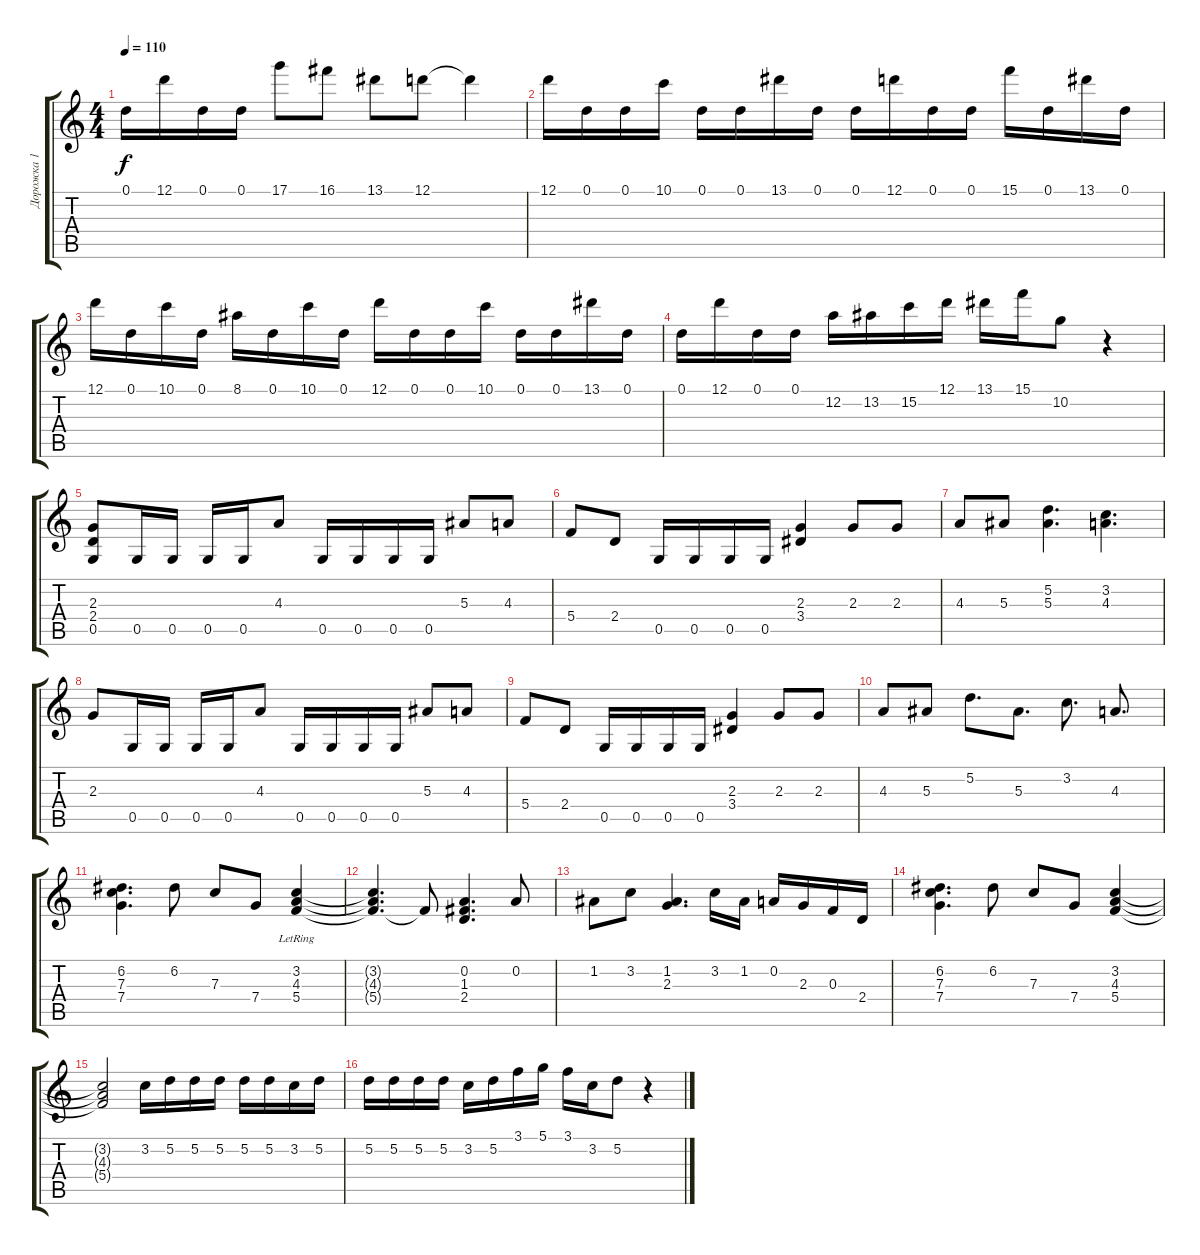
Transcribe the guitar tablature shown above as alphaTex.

\track ("Дорожка 1" "Дорожка 1") {instrument distortionguitar}
\staff {score tabs}
\tuning (D4 A3 F3 C3 G2 D2) {hide}
\ts (4 4)
\tempo 110
\clef g2
\ks c
0.1.16{dy f} 12.1.16 0.1.16 0.1.16 17.1.8 16.1.8 13.1.8 12.1.8 12.1{t}.4 |
12.1.16 0.1.16 0.1.16 10.1.16 0.1.16 0.1.16 13.1.16 0.1.16 0.1.16 12.1.16 0.1.16 0.1.16 15.1.16 0.1.16 13.1.16 0.1.16 |
12.1.16 0.1.16 10.1.16 0.1.16 8.1.16 0.1.16 10.1.16 0.1.16 12.1.16 0.1.16 0.1.16 10.1.16 0.1.16 0.1.16 13.1.16 0.1.16 |
0.1.16 12.1.16 0.1.16 0.1.16 12.2.16 13.2.16 15.2.16 12.1.16 13.1.16 15.1.16 10.2.8 r.4 |
(2.3 2.4 0.5).8 0.5.16 0.5.16 0.5.16 0.5.16 4.3.8 0.5.16 0.5.16 0.5.16 0.5.16 5.3.8 4.3.8 |
5.4.8 2.4.8 0.5.16 0.5.16 0.5.16 0.5.16 (2.3 3.4).4 2.3.8 2.3.8 |
4.3.8 5.3.8 (5.2 5.3).4{d} (3.2 4.3).4{d} |
2.3.8 0.5.16 0.5.16 0.5.16 0.5.16 4.3.8 0.5.16 0.5.16 0.5.16 0.5.16 5.3.8 4.3.8 |
5.4.8 2.4.8 0.5.16 0.5.16 0.5.16 0.5.16 (2.3 3.4).4 2.3.8 2.3.8 |
4.3.8 5.3.8 5.2.8{d} 5.3.8{d} 3.2.8{d} 4.3.8{d} |
(6.2 7.3 7.4).4{d} 6.2.8 7.3.8 7.4.8 (3.2{lr} 4.3{lr} 5.4{lr}).4 |
(3.2{t} 4.3{t} 5.4{t}).4{d} 5.4{t}.8 (0.2 1.3 2.4).4{d} 0.2.8 |
1.2.8 3.2.8 (1.2 2.3).4{d} 3.2.16 1.2.16 0.2.16 2.3.16 0.3.16 2.4.16 |
(6.2 7.3 7.4).4{d} 6.2.8 7.3.8 7.4.8 (3.2 4.3 5.4).4 |
(3.2{t} 4.3{t} 5.4{t}).2 3.2.16 5.2.16 5.2.16 5.2.16 5.2.16 5.2.16 3.2.16 5.2.16 |
5.2.16 5.2.16 5.2.16 5.2.16 3.2.16 5.2.16 3.1.16 5.1.16 3.1.16 3.2.16 5.2.8 r.4
